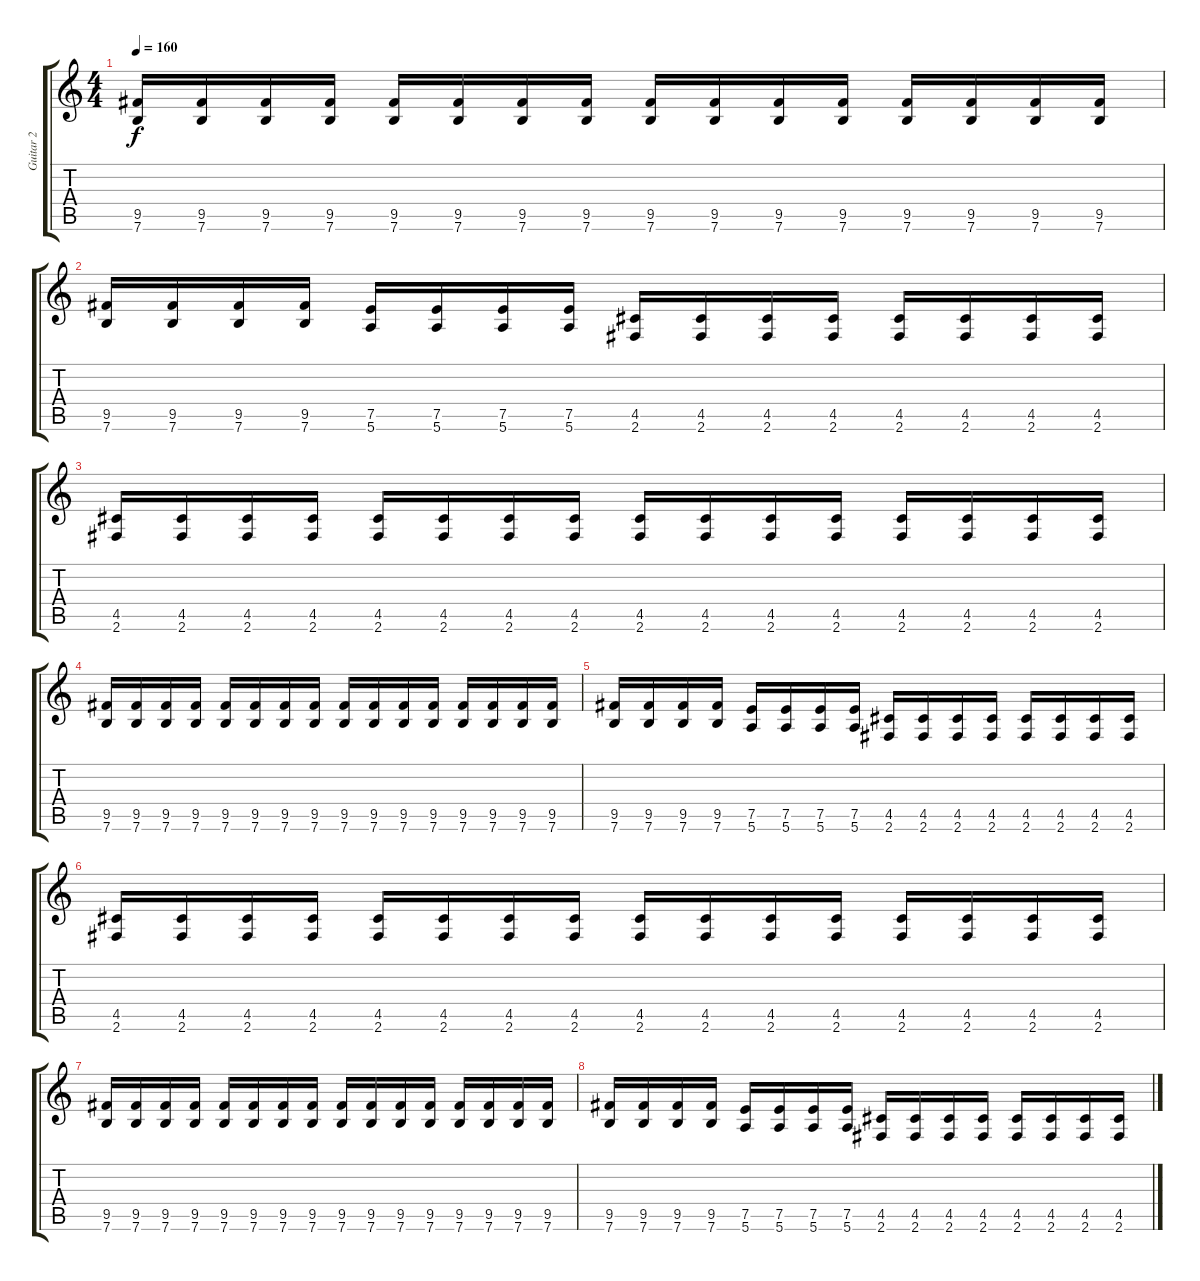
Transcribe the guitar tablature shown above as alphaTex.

\track ("Guitar 2" "Guitar 2") {instrument distortionguitar}
\staff {score tabs}
\tuning (E4 B3 G3 D3 A2 E2) {hide}
\ts (4 4)
\tempo 160
\clef g2
\ks c
(9.5 7.6).16{dy f instrument distortionguitar} (9.5 7.6).16 (9.5 7.6).16 (9.5 7.6).16 (9.5 7.6).16 (9.5 7.6).16 (9.5 7.6).16 (9.5 7.6).16 (9.5 7.6).16 (9.5 7.6).16 (9.5 7.6).16 (9.5 7.6).16 (9.5 7.6).16 (9.5 7.6).16 (9.5 7.6).16 (9.5 7.6).16 |
(9.5 7.6).16 (9.5 7.6).16 (9.5 7.6).16 (9.5 7.6).16 (7.5 5.6).16 (7.5 5.6).16 (7.5 5.6).16 (7.5 5.6).16 (4.5 2.6).16 (4.5 2.6).16 (4.5 2.6).16 (4.5 2.6).16 (4.5 2.6).16 (4.5 2.6).16 (4.5 2.6).16 (4.5 2.6).16 |
(4.5 2.6).16 (4.5 2.6).16 (4.5 2.6).16 (4.5 2.6).16 (4.5 2.6).16 (4.5 2.6).16 (4.5 2.6).16 (4.5 2.6).16 (4.5 2.6).16 (4.5 2.6).16 (4.5 2.6).16 (4.5 2.6).16 (4.5 2.6).16 (4.5 2.6).16 (4.5 2.6).16 (4.5 2.6).16 |
(9.5 7.6).16 (9.5 7.6).16 (9.5 7.6).16 (9.5 7.6).16 (9.5 7.6).16 (9.5 7.6).16 (9.5 7.6).16 (9.5 7.6).16 (9.5 7.6).16 (9.5 7.6).16 (9.5 7.6).16 (9.5 7.6).16 (9.5 7.6).16 (9.5 7.6).16 (9.5 7.6).16 (9.5 7.6).16 |
(9.5 7.6).16 (9.5 7.6).16 (9.5 7.6).16 (9.5 7.6).16 (7.5 5.6).16 (7.5 5.6).16 (7.5 5.6).16 (7.5 5.6).16 (4.5 2.6).16 (4.5 2.6).16 (4.5 2.6).16 (4.5 2.6).16 (4.5 2.6).16 (4.5 2.6).16 (4.5 2.6).16 (4.5 2.6).16 |
(4.5 2.6).16 (4.5 2.6).16 (4.5 2.6).16 (4.5 2.6).16 (4.5 2.6).16 (4.5 2.6).16 (4.5 2.6).16 (4.5 2.6).16 (4.5 2.6).16 (4.5 2.6).16 (4.5 2.6).16 (4.5 2.6).16 (4.5 2.6).16 (4.5 2.6).16 (4.5 2.6).16 (4.5 2.6).16 |
(9.5 7.6).16 (9.5 7.6).16 (9.5 7.6).16 (9.5 7.6).16 (9.5 7.6).16 (9.5 7.6).16 (9.5 7.6).16 (9.5 7.6).16 (9.5 7.6).16 (9.5 7.6).16 (9.5 7.6).16 (9.5 7.6).16 (9.5 7.6).16 (9.5 7.6).16 (9.5 7.6).16 (9.5 7.6).16 |
(9.5 7.6).16 (9.5 7.6).16 (9.5 7.6).16 (9.5 7.6).16 (7.5 5.6).16 (7.5 5.6).16 (7.5 5.6).16 (7.5 5.6).16 (4.5 2.6).16 (4.5 2.6).16 (4.5 2.6).16 (4.5 2.6).16 (4.5 2.6).16 (4.5 2.6).16 (4.5 2.6).16 (4.5 2.6).16
